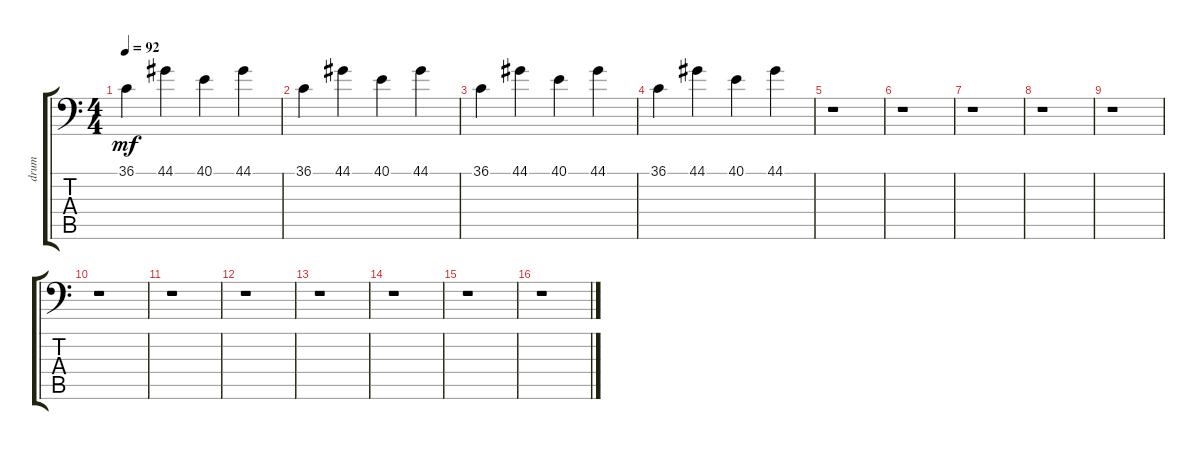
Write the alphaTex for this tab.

\track ("drum" "drum") {instrument acousticgrandpiano}
\staff {score tabs}
\tuning (C-1 C-1 C-1 C-1 C-1 C-1) {hide}
\ts (4 4)
\tempo 92
\clef f4
\ks c
36.1.4{dy mf} 44.1.4 40.1.4 44.1.4 |
36.1.4 44.1.4 40.1.4 44.1.4 |
36.1.4 44.1.4 40.1.4 44.1.4 |
36.1.4 44.1.4 40.1.4 44.1.4 |
r.1 |
r.1 |
r.1 |
r.1 |
r.1 |
r.1 |
r.1 |
r.1 |
r.1 |
r.1 |
r.1 |
r.1
